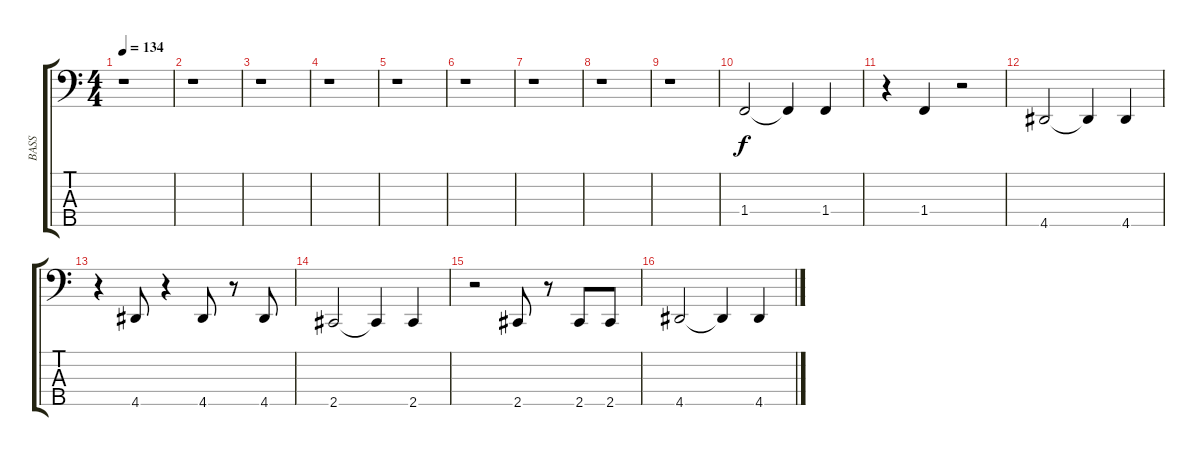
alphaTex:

\track ("BASS" "BASS") {instrument electricbasspick}
\staff {score tabs}
\tuning (G2 D2 A1 E1 B0) {hide}
\ts (4 4)
\tempo 134
\clef f4
\ks c
r.1{dy f} |
r.1 |
r.1 |
r.1 |
r.1 |
r.1 |
r.1 |
r.1 |
r.1 |
1.4.2 1.4{t}.4 1.4.4 |
r.4 1.4.4 r.2 |
4.5.2 4.5{t}.4 4.5.4 |
r.4 4.5.8 r.4 4.5.8 r.8 4.5.8 |
2.5.2 2.5{t}.4 2.5.4 |
r.2 2.5.8 r.8 2.5.8 2.5.8 |
4.5.2 4.5{t}.4 4.5.4
